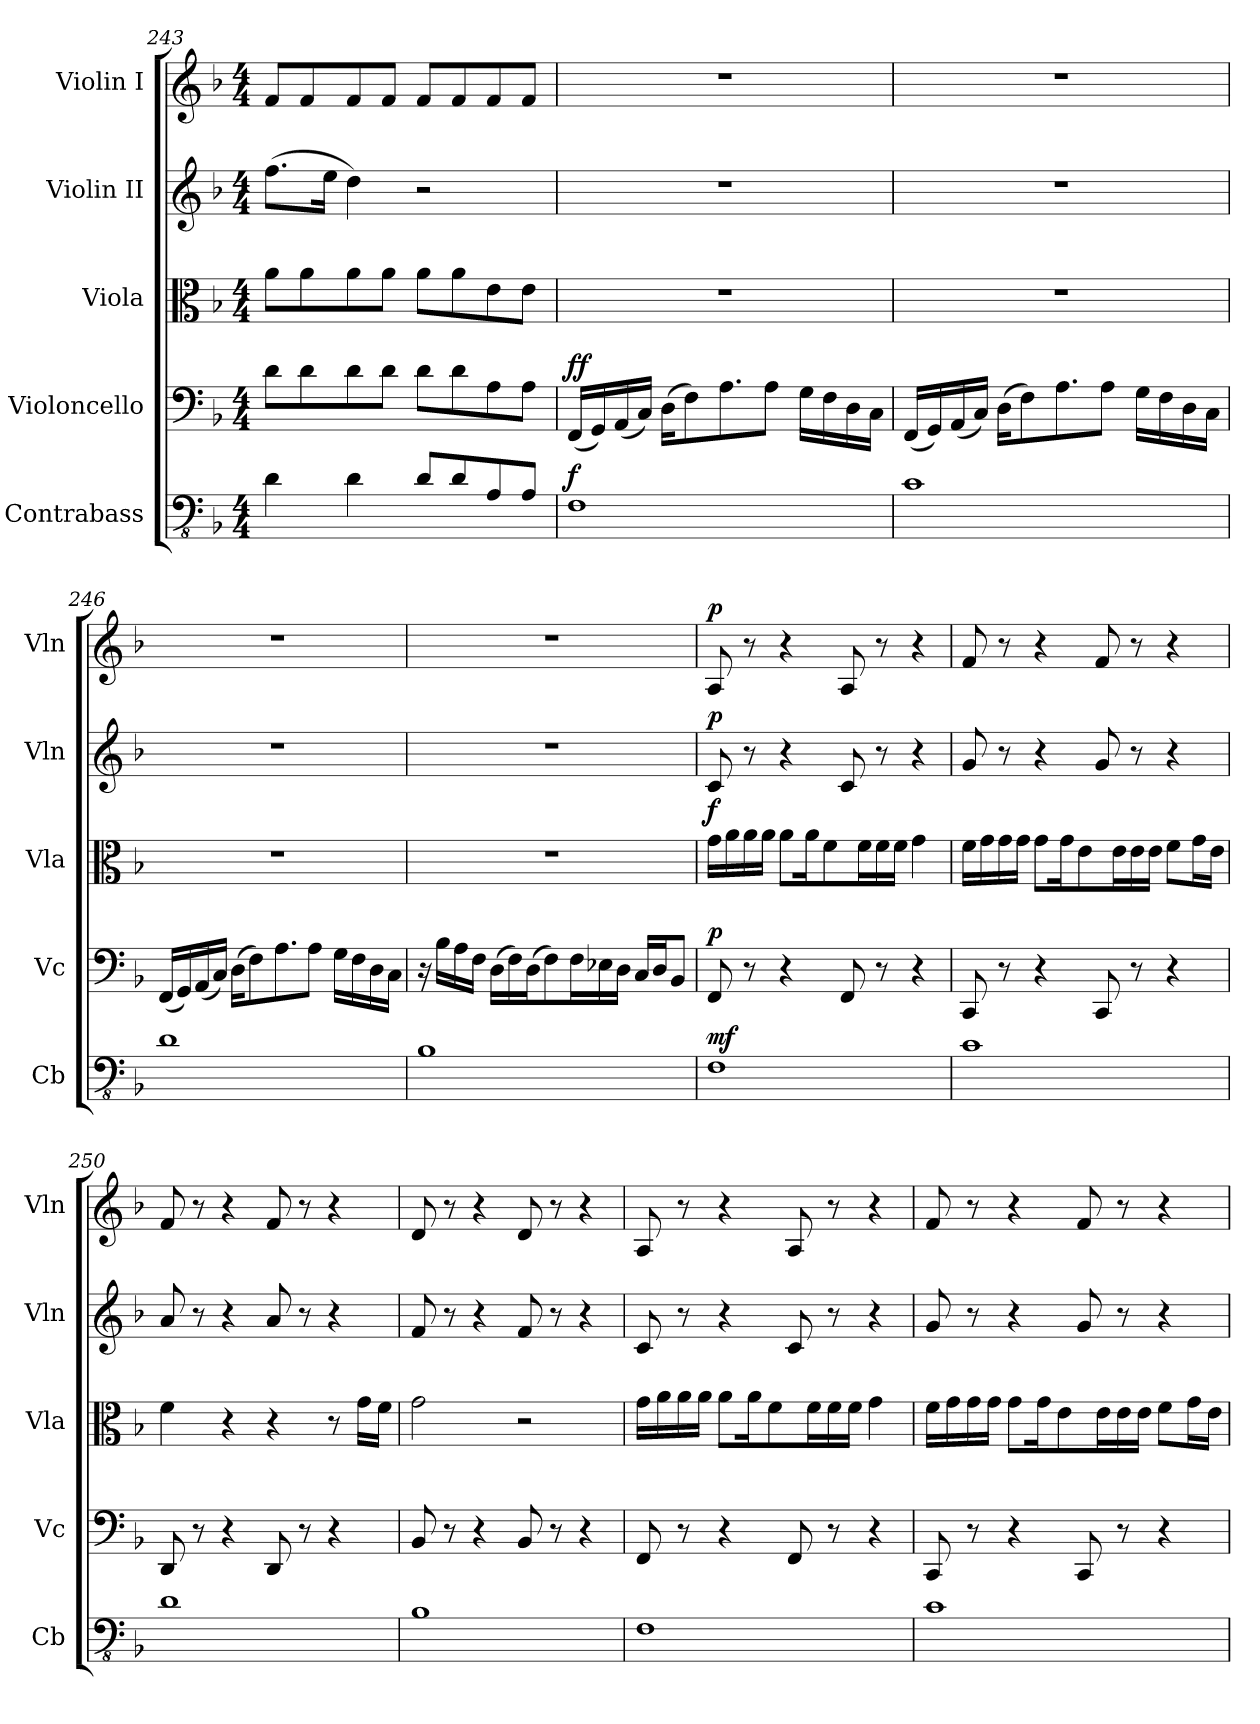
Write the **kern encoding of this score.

**kern	**dynam	**kern	**dynam	**kern	**dynam	**kern	**dynam	**kern	**dynam
*part5	*part5	*part4	*part4	*part3	*part3	*part2	*part2	*part1	*part1
*staff5	*staff5	*staff4	*staff4	*staff3	*staff3	*staff2	*staff2	*staff1	*staff1
*I"Contrabass	*	*I"Violoncello	*	*I"Viola	*	*I"Violin II	*	*I"Violin I	*
*I'Cb	*	*I'Vc	*	*I'Vla	*	*I'Vln	*	*I'Vln	*
*clefFv4	*	*clefF4	*	*clefC3	*	*clefG2	*	*clefG2	*
*ITrd7c12	*	*	*	*	*	*	*	*	*
*k[b-]	*	*k[b-]	*	*k[b-]	*	*k[b-]	*	*k[b-]	*
*M4/4	*	*M4/4	*	*M4/4	*	*M4/4	*	*M4/4	*
=243	=243	=243	=243	=243	=243	=243	=243	=243	=243
4DD\	.	8d\L	.	8a\L	.	(8.ff\L	.	8f/L	.
.	.	8d\	.	8a\	.	.	.	8f/	.
.	.	.	.	.	.	16ee\Jk	.	.	.
4DD\	.	8d\	.	8a\	.	4dd\)	.	8f/	.
.	.	8d\J	.	8a\J	.	.	.	8f/J	.
8DD/L	.	8d\L	.	8a\L	.	2r	.	8f/L	.
8DD/	.	8d\	.	8a\	.	.	.	8f/	.
8AAA/	.	8A\	.	8e\	.	.	.	8f/	.
8AAA/J	.	8A\J	.	8e\J	.	.	.	8f/J	.
=244	=244	=244	=244	=244	=244	=244	=244	=244	=244
!	!LO:DY:a	!	!LO:DY:a	!	!	!	!	!	!
1FFF	f	(16FF/LL	ff	1r	.	1r	.	1r	.
.	.	16GG/)	.	.	.	.	.	.	.
.	.	(16AA/	.	.	.	.	.	.	.
.	.	16C/JJ)	.	.	.	.	.	.	.
.	.	(16D\KL	.	.	.	.	.	.	.
.	.	8F\)	.	.	.	.	.	.	.
.	.	8.A\	.	.	.	.	.	.	.
.	.	8A\J	.	.	.	.	.	.	.
.	.	16G\LL	.	.	.	.	.	.	.
.	.	16F\	.	.	.	.	.	.	.
.	.	16D\	.	.	.	.	.	.	.
.	.	16C\JJ	.	.	.	.	.	.	.
!!LO:PB:g=z
=245	=245	=245	=245	=245	=245	=245	=245	=245	=245
1CC	.	(16FF/LL	.	1r	.	1r	.	1r	.
.	.	16GG/)	.	.	.	.	.	.	.
.	.	(16AA/	.	.	.	.	.	.	.
.	.	16C/JJ)	.	.	.	.	.	.	.
.	.	(16D\KL	.	.	.	.	.	.	.
.	.	8F\)	.	.	.	.	.	.	.
.	.	8.A\	.	.	.	.	.	.	.
.	.	8A\J	.	.	.	.	.	.	.
.	.	16G\LL	.	.	.	.	.	.	.
.	.	16F\	.	.	.	.	.	.	.
.	.	16D\	.	.	.	.	.	.	.
.	.	16C\JJ	.	.	.	.	.	.	.
=246	=246	=246	=246	=246	=246	=246	=246	=246	=246
1DD	.	(16FF/LL	.	1r	.	1r	.	1r	.
.	.	16GG/)	.	.	.	.	.	.	.
.	.	(16AA/	.	.	.	.	.	.	.
.	.	16C/JJ)	.	.	.	.	.	.	.
.	.	(16D\KL	.	.	.	.	.	.	.
.	.	8F\)	.	.	.	.	.	.	.
.	.	8.A\	.	.	.	.	.	.	.
.	.	8A\J	.	.	.	.	.	.	.
.	.	16G\LL	.	.	.	.	.	.	.
.	.	16F\	.	.	.	.	.	.	.
.	.	16D\	.	.	.	.	.	.	.
.	.	16C\JJ	.	.	.	.	.	.	.
=247	=247	=247	=247	=247	=247	=247	=247	=247	=247
1BBB-	.	16r	.	1r	.	1r	.	1r	.
.	.	16B-\LL	.	.	.	.	.	.	.
.	.	16A\	.	.	.	.	.	.	.
.	.	16F\JJ	.	.	.	.	.	.	.
.	.	(16D\LL	.	.	.	.	.	.	.
.	.	16F\)	.	.	.	.	.	.	.
.	.	(16D\J	.	.	.	.	.	.	.
.	.	8F\)	.	.	.	.	.	.	.
.	.	16F\L	.	.	.	.	.	.	.
.	.	16E-X\	.	.	.	.	.	.	.
.	.	16D\JJ	.	.	.	.	.	.	.
.	.	16C/LL	.	.	.	.	.	.	.
.	.	16D/J	.	.	.	.	.	.	.
.	.	8BB-/J	.	.	.	.	.	.	.
!!LO:LB:g=z
=248	=248	=248	=248	=248	=248	=248	=248	=248	=248
*	*	*	*	*	*	*	*	*MM82	*
!	!LO:DY:a	!	!LO:DY:a	!	!LO:DY:a	!	!LO:DY:a	!	!LO:DY:a
1FFF	mf	8FF/	p	16g\LL	f	8c/	p	8A/	p
.	.	.	.	16a\	.	.	.	.	.
.	.	8r	.	16a\	.	8r	.	8r	.
.	.	.	.	16a\JJ	.	.	.	.	.
.	.	4r	.	8a\L	.	4r	.	4r	.
.	.	.	.	16a\K	.	.	.	.	.
.	.	.	.	8f\	.	.	.	.	.
.	.	8FF/	.	.	.	8c/	.	8A/	.
.	.	.	.	16f\L	.	.	.	.	.
.	.	8r	.	16f\	.	8r	.	8r	.
.	.	.	.	16f\JJ	.	.	.	.	.
.	.	4r	.	4g\	.	4r	.	4r	.
=249	=249	=249	=249	=249	=249	=249	=249	=249	=249
1CC	.	8CC/	.	16f\LL	.	8g/	.	8f/	.
.	.	.	.	16g\	.	.	.	.	.
.	.	8r	.	16g\	.	8r	.	8r	.
.	.	.	.	16g\JJ	.	.	.	.	.
.	.	4r	.	8g\L	.	4r	.	4r	.
.	.	.	.	16g\K	.	.	.	.	.
.	.	.	.	8e\	.	.	.	.	.
.	.	8CC/	.	.	.	8g/	.	8f/	.
.	.	.	.	16e\L	.	.	.	.	.
.	.	8r	.	16e\	.	8r	.	8r	.
.	.	.	.	16e\JJ	.	.	.	.	.
.	.	4r	.	8f\L	.	4r	.	4r	.
.	.	.	.	16g\L	.	.	.	.	.
.	.	.	.	16e\JJ	.	.	.	.	.
=250	=250	=250	=250	=250	=250	=250	=250	=250	=250
1DD	.	8DD/	.	4f\	.	8a/	.	8f/	.
.	.	8r	.	.	.	8r	.	8r	.
.	.	4r	.	4r	.	4r	.	4r	.
.	.	8DD/	.	4r	.	8a/	.	8f/	.
.	.	8r	.	.	.	8r	.	8r	.
.	.	4r	.	8r	.	4r	.	4r	.
.	.	.	.	16g\LL	.	.	.	.	.
.	.	.	.	16f\JJ	.	.	.	.	.
=251	=251	=251	=251	=251	=251	=251	=251	=251	=251
1BBB-	.	8BB-/	.	2g\	.	8f/	.	8d/	.
.	.	8r	.	.	.	8r	.	8r	.
.	.	4r	.	.	.	4r	.	4r	.
.	.	8BB-/	.	2r	.	8f/	.	8d/	.
.	.	8r	.	.	.	8r	.	8r	.
.	.	4r	.	.	.	4r	.	4r	.
!!LO:PB:g=z
=252	=252	=252	=252	=252	=252	=252	=252	=252	=252
1FFF	.	8FF/	.	16g\LL	.	8c/	.	8A/	.
.	.	.	.	16a\	.	.	.	.	.
.	.	8r	.	16a\	.	8r	.	8r	.
.	.	.	.	16a\JJ	.	.	.	.	.
.	.	4r	.	8a\L	.	4r	.	4r	.
.	.	.	.	16a\K	.	.	.	.	.
.	.	.	.	8f\	.	.	.	.	.
.	.	8FF/	.	.	.	8c/	.	8A/	.
.	.	.	.	16f\L	.	.	.	.	.
.	.	8r	.	16f\	.	8r	.	8r	.
.	.	.	.	16f\JJ	.	.	.	.	.
.	.	4r	.	4g\	.	4r	.	4r	.
=253	=253	=253	=253	=253	=253	=253	=253	=253	=253
1CC	.	8CC/	.	16f\LL	.	8g/	.	8f/	.
.	.	.	.	16g\	.	.	.	.	.
.	.	8r	.	16g\	.	8r	.	8r	.
.	.	.	.	16g\JJ	.	.	.	.	.
.	.	4r	.	8g\L	.	4r	.	4r	.
.	.	.	.	16g\K	.	.	.	.	.
.	.	.	.	8e\	.	.	.	.	.
.	.	8CC/	.	.	.	8g/	.	8f/	.
.	.	.	.	16e\L	.	.	.	.	.
.	.	8r	.	16e\	.	8r	.	8r	.
.	.	.	.	16e\JJ	.	.	.	.	.
.	.	4r	.	8f\L	.	4r	.	4r	.
.	.	.	.	16g\L	.	.	.	.	.
.	.	.	.	16e\JJ	.	.	.	.	.
=	=	=	=	=	=	=	=	=	=
*-	*-	*-	*-	*-	*-	*-	*-	*-	*-
